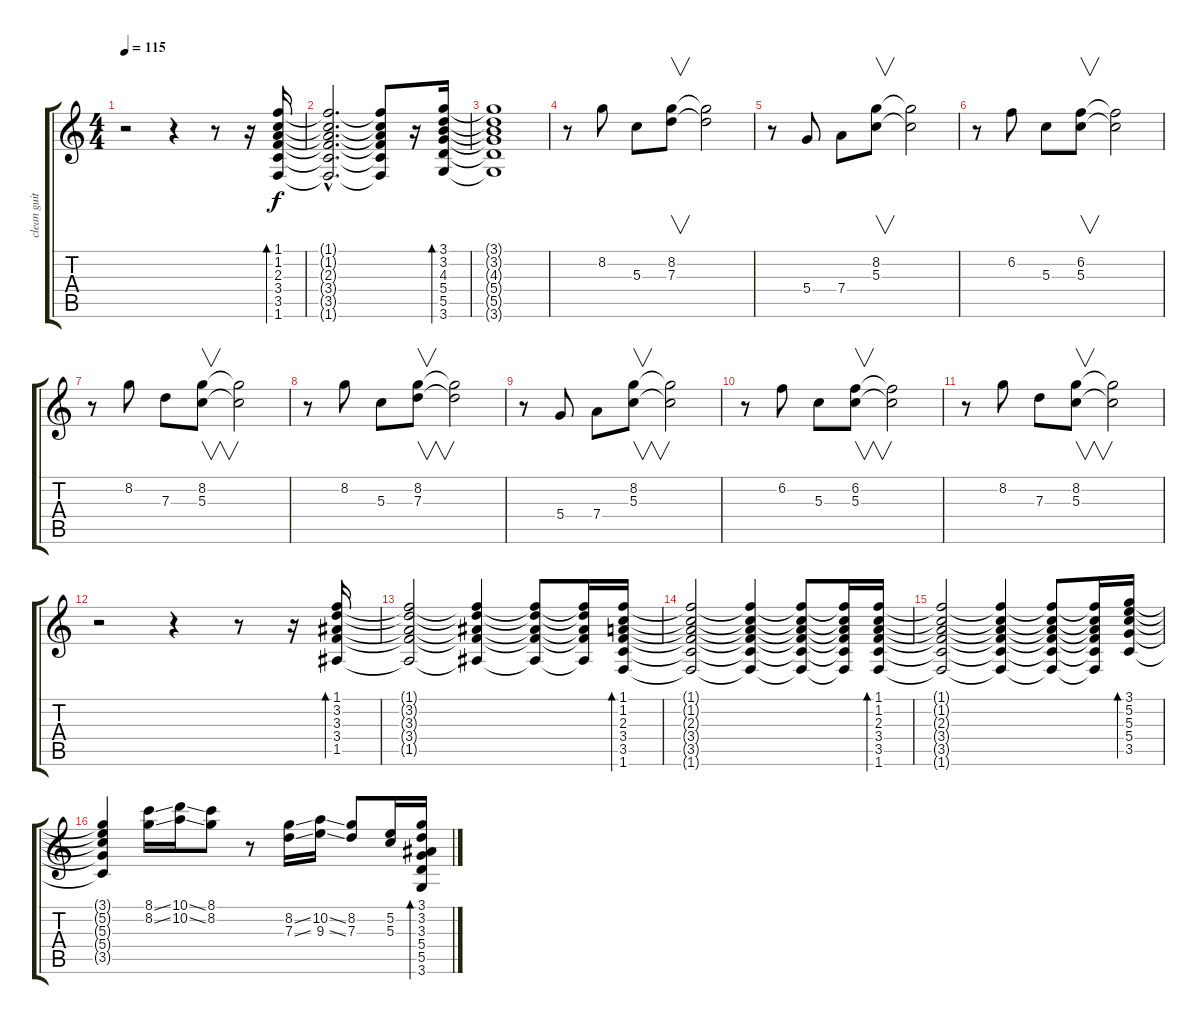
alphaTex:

\track ("clean guitar" "clean guit") {instrument overdrivenguitar}
\staff {score tabs}
\tuning (E4 B3 G3 D3 A2 E2) {hide}
\ts (4 4)
\tempo 115
\clef g2
\ks c
r.2{dy f} r.4 r.8 r.16 (1.1 1.2 2.3 3.4 3.5 1.6).16{bd 240} |
(1.1{hac t} 1.2{hac t} 2.3{hac t} 3.4{hac t} 3.5{hac t} 1.6{hac t}).2{d} (1.1{t} 1.2{t} 2.3{t} 3.4{t} 3.5{t} 1.6{t}).8 r.16 (3.1 3.2 4.3 5.4 5.5 3.6).16{bd 240} |
(3.1{t} 3.2{t} 4.3{t} 5.4{t} 5.5{t} 3.6{t}).1 |
r.8 8.2.8 5.3.8 (8.2 7.3).8{v} (8.2{t} 7.3{t}).2 |
r.8 5.4.8 7.4.8 (8.2 5.3).8{v} (8.2{t} 5.3{t}).2 |
r.8 6.2.8 5.3.8 (6.2 5.3).8{v} (6.2{t} 5.3{t}).2 |
r.8 8.2.8 7.3.8 (8.2 5.3).8{v} (8.2{t} 5.3{t}).2 |
r.8 8.2.8 5.3.8 (8.2 7.3).8{v} (8.2{t} 7.3{t}).2 |
r.8 5.4.8 7.4.8 (8.2 5.3).8{v} (8.2{t} 5.3{t}).2 |
r.8 6.2.8 5.3.8 (6.2 5.3).8{v} (6.2{t} 5.3{t}).2 |
r.8 8.2.8 7.3.8 (8.2 5.3).8{v} (8.2{t} 5.3{t}).2 |
r.2 r.4 r.8 r.16 (1.1 3.2 3.3 3.4 1.5).16{bd 240} |
(1.1{t} 3.2{t} 3.3{t} 3.4{t} 1.5{t}).2 (1.1{t} 3.2{t} 3.3{t} 3.4{t} 1.5{t}).4 (1.1{t} 3.2{t} 3.3{t} 3.4{t} 1.5{t}).8 (1.1{t} 3.2{t} 3.3{t} 3.4{t} 1.5{t}).16 (1.1 1.2 2.3 3.4 3.5 1.6).16{bd 240} |
(1.1{t} 1.2{t} 2.3{t} 3.4{t} 3.5{t} 1.6{t}).2 (1.1{t} 1.2{t} 2.3{t} 3.4{t} 3.5{t} 1.6{t}).4 (1.1{t} 1.2{t} 2.3{t} 3.4{t} 3.5{t} 1.6{t}).8 (1.1{t} 1.2{t} 2.3{t} 3.4{t} 3.5{t} 1.6{t}).16 (1.1 1.2 2.3 3.4 3.5 1.6).16{bd 240} |
(1.1{t} 1.2{t} 2.3{t} 3.4{t} 3.5{t} 1.6{t}).2 (1.1{t} 1.2{t} 2.3{t} 3.4{t} 3.5{t} 1.6{t}).4 (1.1{t} 1.2{t} 2.3{t} 3.4{t} 3.5{t} 1.6{t}).8 (1.1{t} 1.2{t} 2.3{t} 3.4{t} 3.5{t} 1.6{t}).16 (3.1 5.2 5.3 5.4 3.5).16{bd 240} |
(3.1{t} 5.2{t} 5.3{t} 5.4{t} 3.5{t}).4 (8.1{ss} 8.2{ss}).16 (10.1{ss} 10.2{ss}).16 (8.1 8.2).8 r.8 (8.2{ss} 7.3{ss}).16 (10.2{ss} 9.3{ss}).16 (8.2 7.3).8 (5.2 5.3).16 (3.1 3.2 3.3 5.4 5.5 3.6).16{bd 240}
